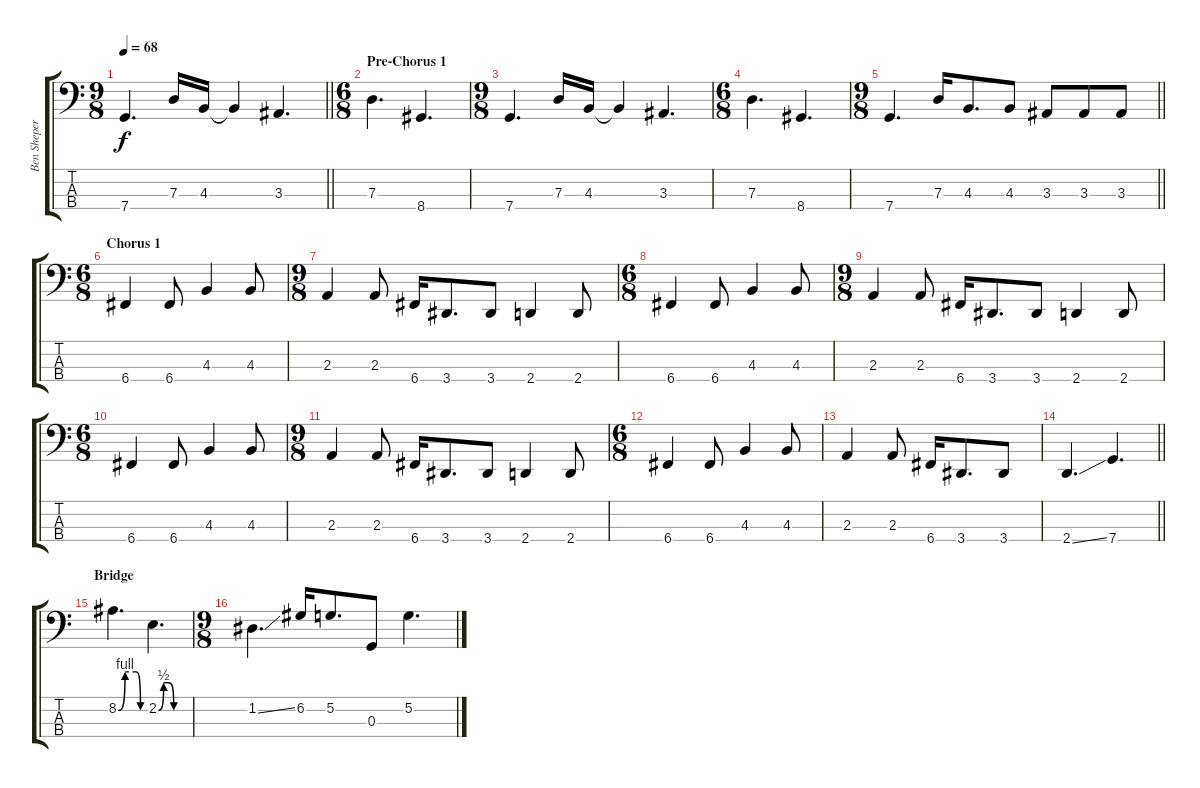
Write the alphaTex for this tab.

\track ("Ben Sheperd" "Ben Sheper") {instrument electricbassfinger}
\staff {score tabs}
\tuning (G2 D2 G1 C1) {hide}
\ts (9 8)
\tempo 68
\clef f4
\barLineRight lightlight
\ks c
7.4.4{d dy f} 7.3.16 4.3.16 4.3{t}.4 3.3.4{d} |
\ts (6 8)
\section ("" "Pre-Chorus 1")
7.3.4{d} 8.4.4{d} |
\ts (9 8)
7.4.4{d} 7.3.16 4.3.16 4.3{t}.4 3.3.4{d} |
\ts (6 8)
7.3.4{d} 8.4.4{d} |
\ts (9 8)
\barLineRight lightlight
7.4.4{d} 7.3.16 4.3.8{d} 4.3.8 3.3.8 3.3.8 3.3.8 |
\ts (6 8)
\section ("" "Chorus 1")
6.4.4 6.4.8 4.3.4 4.3.8 |
\ts (9 8)
2.3.4 2.3.8 6.4.16 3.4.8{d} 3.4.8 2.4.4 2.4.8 |
\ts (6 8)
6.4.4 6.4.8 4.3.4 4.3.8 |
\ts (9 8)
2.3.4 2.3.8 6.4.16 3.4.8{d} 3.4.8 2.4.4 2.4.8 |
\ts (6 8)
6.4.4 6.4.8 4.3.4 4.3.8 |
\ts (9 8)
2.3.4 2.3.8 6.4.16 3.4.8{d} 3.4.8 2.4.4 2.4.8 |
\ts (6 8)
6.4.4 6.4.8 4.3.4 4.3.8 |
2.3.4 2.3.8 6.4.16 3.4.8{d} 3.4.8 |
\barLineRight lightlight
2.4{ss}.4{d} 7.4.4{d} |
\section ("" "Bridge")
8.2{be (custom 0 0 15 4 40 4 50 0 60 0)}.4{d} 2.2{be (custom 0 0 10 2 20 2 30 0 60 0)}.4{d} |
\ts (9 8)
1.2{ss}.4{d} 6.2.16 5.2.8{d} 0.3.8 5.2.4{d}
